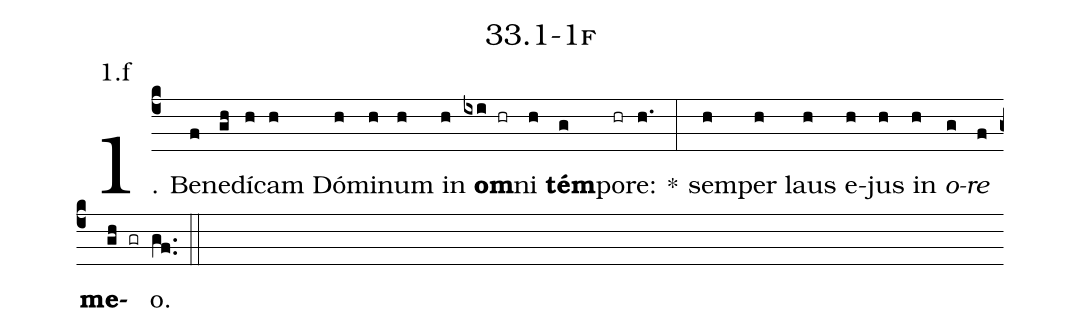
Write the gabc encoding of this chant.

name: 33.1-1f;
annotation: 1.f;
%%
(c4)1. Be(f)ne(gh)dí(h)cam(h) Dó(h)mi(h)num(h) in(h) <b>om</b>(ixi hr)ni(h) <b>tém</b>(g)po(hr)re:(h.) *(:) sem(h)per(h) laus(h) e(h)jus(h) in(h) <i>o</i>(g)<i>re</i>(f) <b>me</b>(gh gr)o.(gf..) (::)
